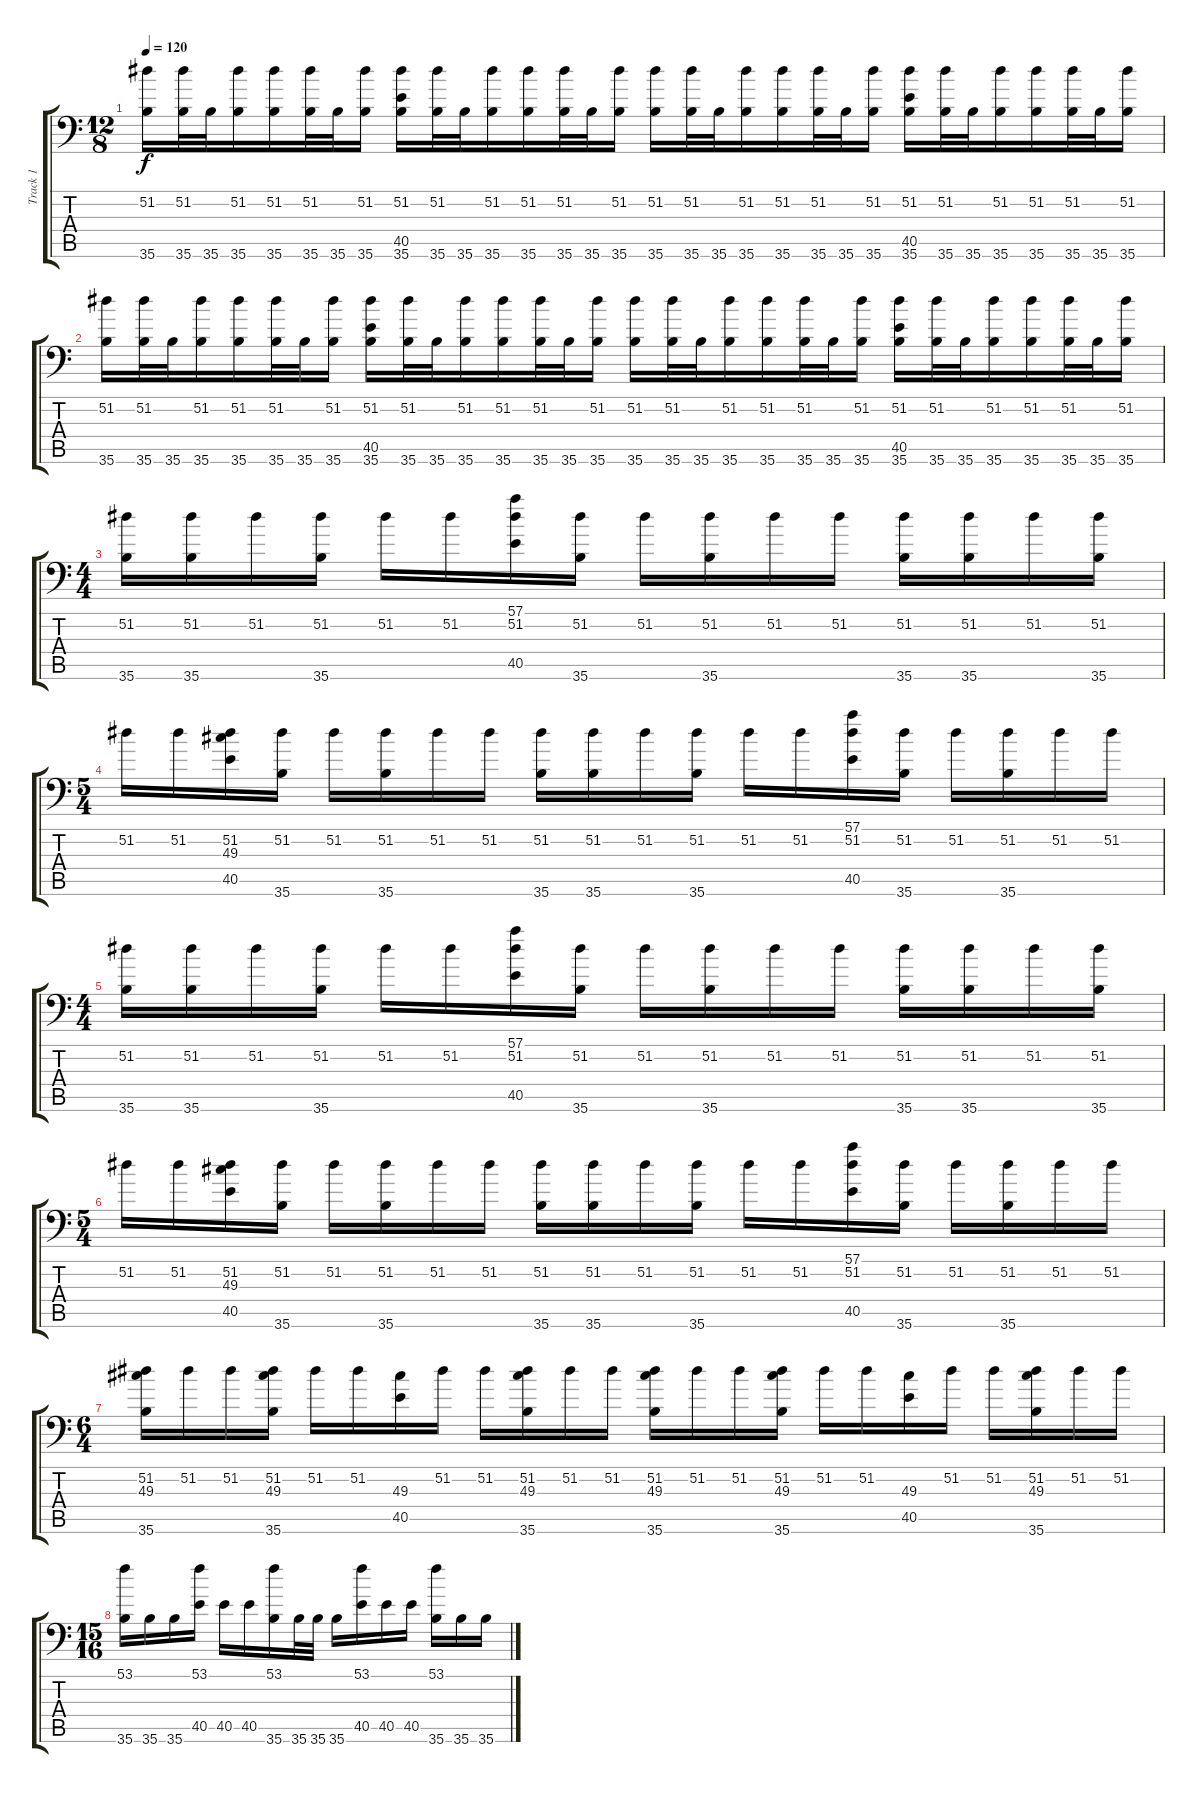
\track ("Track 1" "Track 1") {instrument acousticgrandpiano}
\staff {score tabs}
\tuning (C-1 C-1 C-1 C-1 C-1 C-1) {hide}
\ts (12 8)
\tempo 120
\clef f4
\ks c
(51.2 35.6).16{dy f} (51.2 35.6).32 35.6.32 (51.2 35.6).16 (51.2 35.6).16 (51.2 35.6).32 35.6.32 (51.2 35.6).16 (51.2 40.5 35.6).16 (51.2 35.6).32 35.6.32 (51.2 35.6).16 (51.2 35.6).16 (51.2 35.6).32 35.6.32 (51.2 35.6).16 (51.2 35.6).16 (51.2 35.6).32 35.6.32 (51.2 35.6).16 (51.2 35.6).16 (51.2 35.6).32 35.6.32 (51.2 35.6).16 (51.2 40.5 35.6).16 (51.2 35.6).32 35.6.32 (51.2 35.6).16 (51.2 35.6).16 (51.2 35.6).32 35.6.32 (51.2 35.6).16 |
(51.2 35.6).16 (51.2 35.6).32 35.6.32 (51.2 35.6).16 (51.2 35.6).16 (51.2 35.6).32 35.6.32 (51.2 35.6).16 (51.2 40.5 35.6).16 (51.2 35.6).32 35.6.32 (51.2 35.6).16 (51.2 35.6).16 (51.2 35.6).32 35.6.32 (51.2 35.6).16 (51.2 35.6).16 (51.2 35.6).32 35.6.32 (51.2 35.6).16 (51.2 35.6).16 (51.2 35.6).32 35.6.32 (51.2 35.6).16 (51.2 40.5 35.6).16 (51.2 35.6).32 35.6.32 (51.2 35.6).16 (51.2 35.6).16 (51.2 35.6).32 35.6.32 (51.2 35.6).16 |
\ts (4 4)
(51.2 35.6).16 (51.2 35.6).16 51.2.16 (51.2 35.6).16 51.2.16 51.2.16 (57.1 51.2 40.5).16 (51.2 35.6).16 51.2.16 (51.2 35.6).16 51.2.16 51.2.16 (51.2 35.6).16 (51.2 35.6).16 51.2.16 (51.2 35.6).16 |
\ts (5 4)
51.2.16 51.2.16 (51.2 49.3 40.5).16 (51.2 35.6).16 51.2.16 (51.2 35.6).16 51.2.16 51.2.16 (51.2 35.6).16 (51.2 35.6).16 51.2.16 (51.2 35.6).16 51.2.16 51.2.16 (57.1 51.2 40.5).16 (51.2 35.6).16 51.2.16 (51.2 35.6).16 51.2.16 51.2.16 |
\ts (4 4)
(51.2 35.6).16 (51.2 35.6).16 51.2.16 (51.2 35.6).16 51.2.16 51.2.16 (57.1 51.2 40.5).16 (51.2 35.6).16 51.2.16 (51.2 35.6).16 51.2.16 51.2.16 (51.2 35.6).16 (51.2 35.6).16 51.2.16 (51.2 35.6).16 |
\ts (5 4)
51.2.16 51.2.16 (51.2 49.3 40.5).16 (51.2 35.6).16 51.2.16 (51.2 35.6).16 51.2.16 51.2.16 (51.2 35.6).16 (51.2 35.6).16 51.2.16 (51.2 35.6).16 51.2.16 51.2.16 (57.1 51.2 40.5).16 (51.2 35.6).16 51.2.16 (51.2 35.6).16 51.2.16 51.2.16 |
\ts (6 4)
(51.2 49.3 35.6).16 51.2.16 51.2.16 (51.2 49.3 35.6).16 51.2.16 51.2.16 (49.3 40.5).16 51.2.16 51.2.16 (51.2 49.3 35.6).16 51.2.16 51.2.16 (51.2 49.3 35.6).16 51.2.16 51.2.16 (51.2 49.3 35.6).16 51.2.16 51.2.16 (49.3 40.5).16 51.2.16 51.2.16 (51.2 49.3 35.6).16 51.2.16 51.2.16 |
\ts (15 16)
(53.1 35.6).16 35.6.16 35.6.16 (53.1 40.5).16 40.5.16 40.5.16 (53.1 35.6).16 35.6.32 35.6.32 35.6.16 (53.1 40.5).16 40.5.16 40.5.16 (53.1 35.6).16 35.6.16 35.6.16
